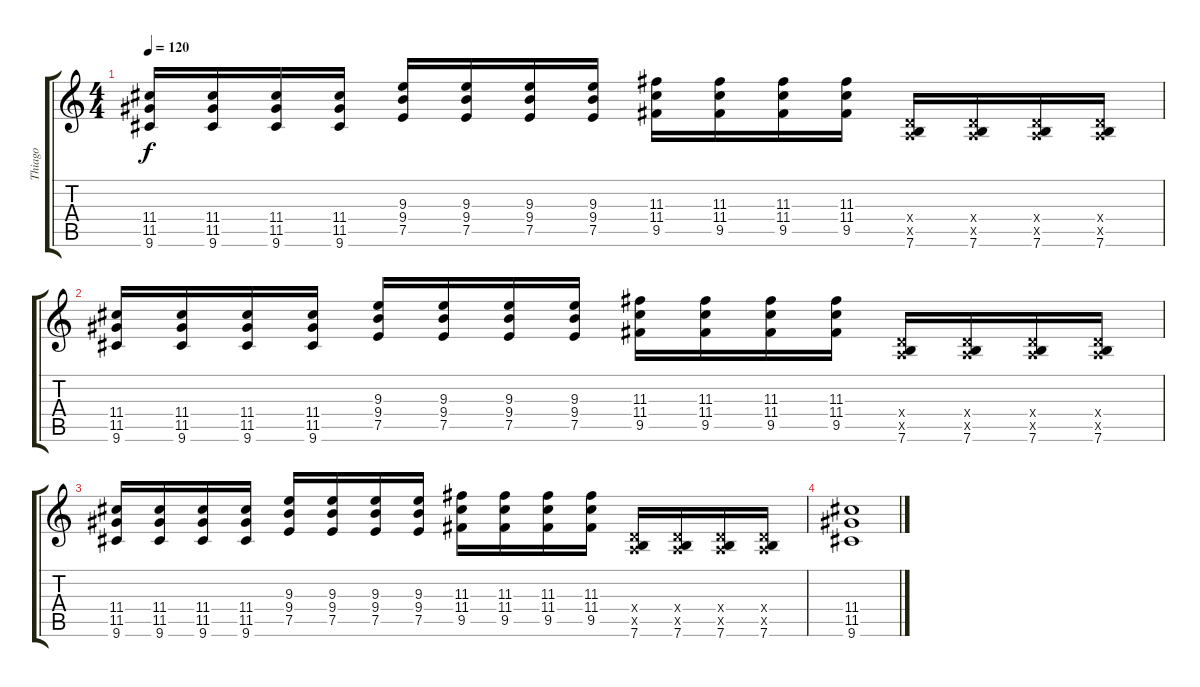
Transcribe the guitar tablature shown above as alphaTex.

\track ("Thiago" "Thiago") {instrument distortionguitar}
\staff {score tabs}
\tuning (E4 B3 G3 D3 A2 E2) {hide}
\ts (4 4)
\tempo 120
\clef g2
\ks c
(11.4 11.5 9.6).16{dy f} (11.4 11.5 9.6).16 (11.4 11.5 9.6).16 (11.4 11.5 9.6).16 (9.3 9.4 7.5).16 (9.3 9.4 7.5).16 (9.3 9.4 7.5).16 (9.3 9.4 7.5).16 (11.3 11.4 9.5).16 (11.3 11.4 9.5).16 (11.3 11.4 9.5).16 (11.3 11.4 9.5).16 (0.4{x} 0.5{x} 7.6).16 (0.4{x} 0.5{x} 7.6).16 (0.4{x} 0.5{x} 7.6).16 (0.4{x} 0.5{x} 7.6).16 |
(11.4 11.5 9.6).16 (11.4 11.5 9.6).16 (11.4 11.5 9.6).16 (11.4 11.5 9.6).16 (9.3 9.4 7.5).16 (9.3 9.4 7.5).16 (9.3 9.4 7.5).16 (9.3 9.4 7.5).16 (11.3 11.4 9.5).16 (11.3 11.4 9.5).16 (11.3 11.4 9.5).16 (11.3 11.4 9.5).16 (0.4{x} 0.5{x} 7.6).16 (0.4{x} 0.5{x} 7.6).16 (0.4{x} 0.5{x} 7.6).16 (0.4{x} 0.5{x} 7.6).16 |
(11.4 11.5 9.6).16 (11.4 11.5 9.6).16 (11.4 11.5 9.6).16 (11.4 11.5 9.6).16 (9.3 9.4 7.5).16 (9.3 9.4 7.5).16 (9.3 9.4 7.5).16 (9.3 9.4 7.5).16 (11.3 11.4 9.5).16 (11.3 11.4 9.5).16 (11.3 11.4 9.5).16 (11.3 11.4 9.5).16 (0.4{x} 0.5{x} 7.6).16 (0.4{x} 0.5{x} 7.6).16 (0.4{x} 0.5{x} 7.6).16 (0.4{x} 0.5{x} 7.6).16 |
(11.4 11.5 9.6).1
